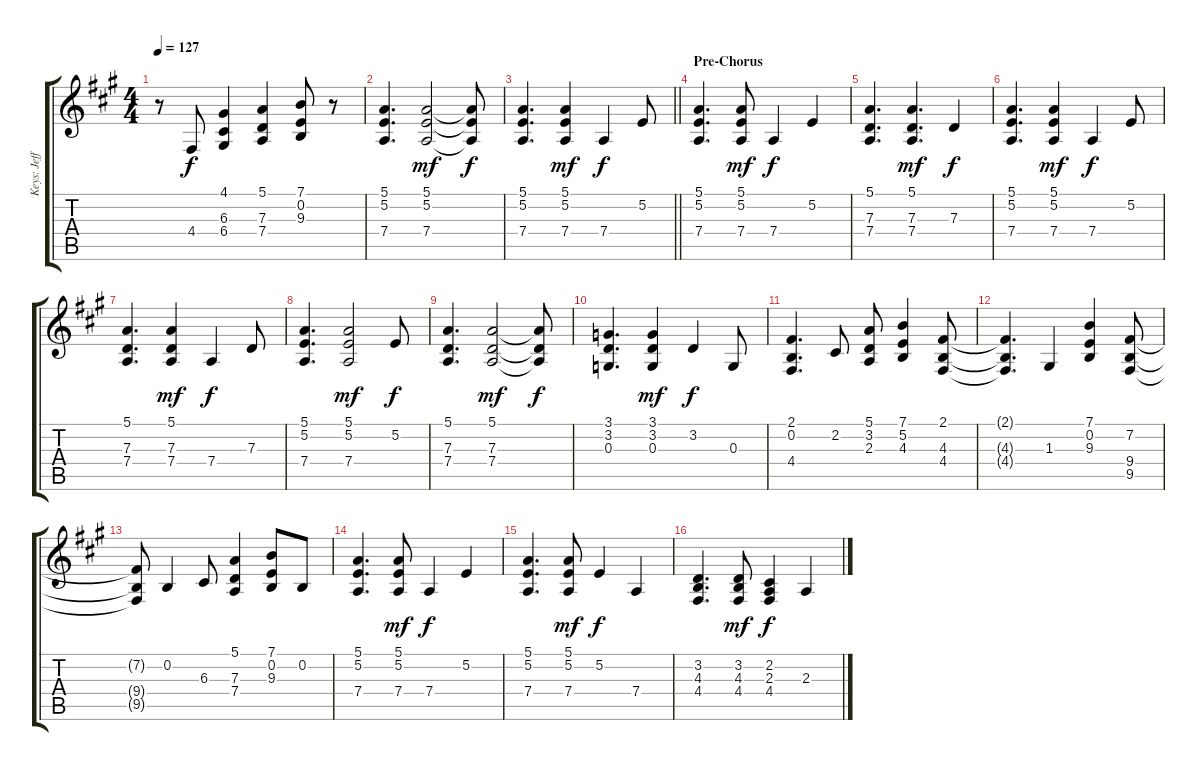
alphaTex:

\track ("Keys: Jeff" "Keys: Jeff") {instrument electricgrandpiano}
\staff {score tabs}
\tuning (E4 B3 G3 D3 A2 E2) {hide}
\ts (4 4)
\tempo 127
\clef g2
\ks a
r.8{dy f} 4.4.8 (4.1 6.3 6.4).4 (5.1 7.3 7.4).4 (7.1 0.2 9.3).8 r.8 |
(5.1 5.2 7.4).4{d} (5.1 5.2 7.4).2{dy mf} (5.1{t} 5.2{t} 7.4{t}).8{dy f} |
\barLineRight lightlight
(5.1 5.2 7.4).4{d} (5.1 5.2 7.4).4{dy mf} 7.4.4{dy f} 5.2.8 |
\section ("" "Pre-Chorus")
(5.1 5.2 7.4).4{d} (5.1 5.2 7.4).8{dy mf} 7.4.4{dy f} 5.2.4 |
(5.1 7.3 7.4).4{d} (5.1 7.3 7.4).4{d dy mf} 7.3.4{dy f} |
(5.1 5.2 7.4).4{d} (5.1 5.2 7.4).4{dy mf} 7.4.4{dy f} 5.2.8 |
(5.1 7.3 7.4).4{d} (5.1 7.3 7.4).4{dy mf} 7.4.4{dy f} 7.3.8 |
(5.1 5.2 7.4).4{d} (5.1 5.2 7.4).2{dy mf} 5.2.8{dy f} |
(5.1 7.3 7.4).4{d} (5.1 7.3 7.4).2{dy mf} (5.1{t} 7.3{t} 7.4{t}).8{dy f} |
(3.1 3.2 0.3).4{d} (3.1 3.2 0.3).4{dy mf} 3.2.4{dy f} 0.3.8 |
(2.1 0.2 4.4).4{d} 2.2.8 (5.1 3.2 2.3).8 (7.1 5.2 4.3).4 (2.1 4.3 4.4).8 |
(2.1{t} 4.3{t} 4.4{t}).4{d} 1.3.4 (7.1 0.2 9.3).4 (7.2 9.4 9.5).8 |
(7.2{t} 9.4{t} 9.5{t}).8 0.2.4 6.3.8 (5.1 7.3 7.4).4 (7.1 0.2 9.3).8 0.2.8 |
(5.1 5.2 7.4).4{d} (5.1 5.2 7.4).8{dy mf} 7.4.4{dy f} 5.2.4 |
(5.1 5.2 7.4).4{d} (5.1 5.2 7.4).8{dy mf} 5.2.4{dy f} 7.4.4 |
(3.2 4.3 4.4).4{d} (3.2 4.3 4.4).8{dy mf} (2.2 2.3 4.4).4{dy f} 2.3.4
